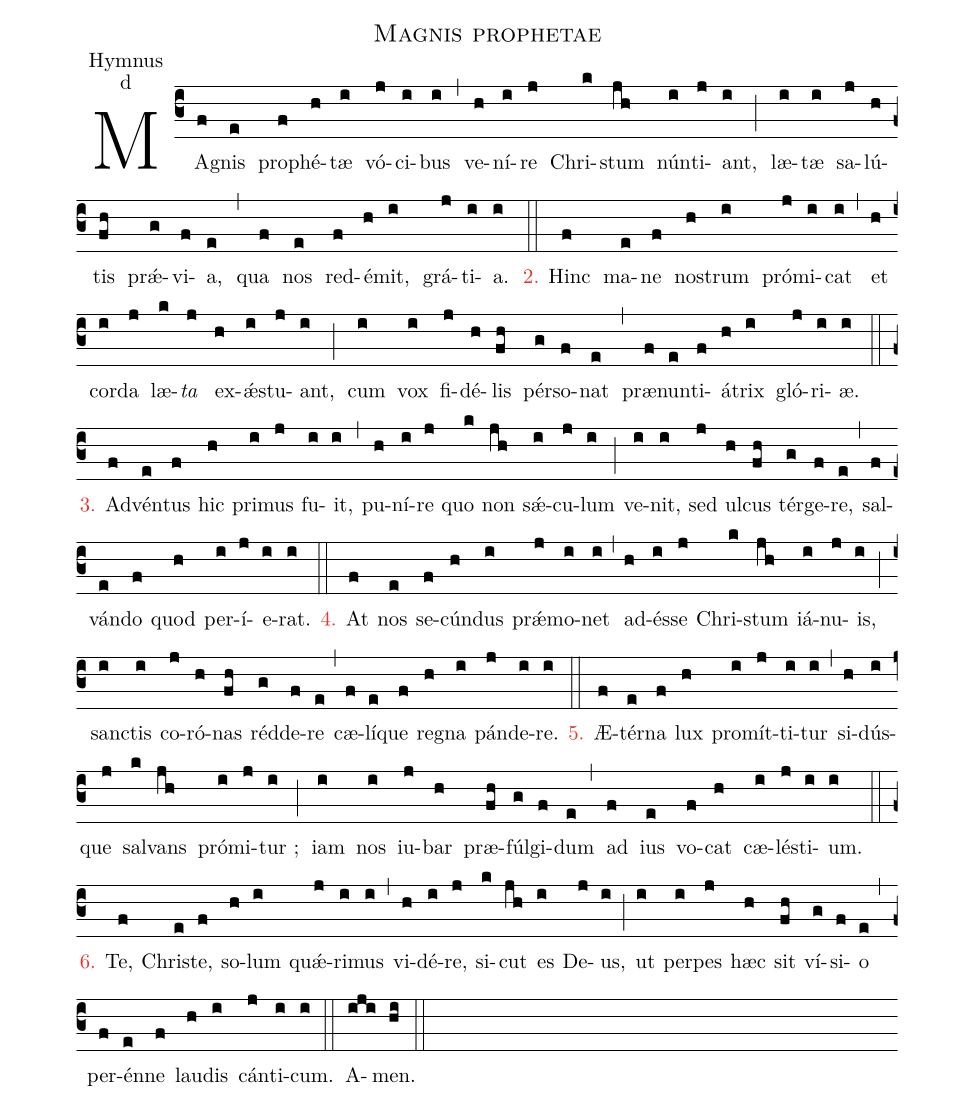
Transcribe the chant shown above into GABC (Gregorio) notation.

name:Magnis prophetae;
office-part:Hymnus;
mode:d;
%%
(c3)MA(f)gnis(e) pro(f)phé(h)tæ(i) vó(j)ci(i)bus(i) (,)
ve(h)ní(i)re(j) Chri(k)stum(jh) nún(i)ti(j)ant,(i) (;)
læ(i)tæ(i) sa(j)lú(h)tis(fh) prǽ(g)vi(f)a,(e) (,)
qua(f) nos(e) red(f)é(h)mit,(i) grá(j)ti(i)a.(i) (::)

<c>2.</c> Hinc(f) ma(e)ne(f) no(h)strum(i) pró(j)mi(i)cat(i) (,)
et(h) cor(i)da(j) læ(k)<i>ta</i>(j) ex(h)ǽ(i)stu(j)ant,(i) (;)
cum(i) vox(i) fi(j)dé(h)lis(fh) pér(g)so(f)nat(e) (,)
præ(f)nun(e)ti(f)á(h)trix(i) gló(j)ri(i)æ.(i) (::)
<c>3.</c> Ad(f)vén(e)tus(f) hic(h) pri(i)mus(j) fu(i)it,(i) (,)
pu(h)ní(i)re(j) quo(k) non(jh) sǽ(i)cu(j)lum(i) (;)
ve(i)nit,(i) sed(j) ul(h)cus(fh) tér(g)ge(f)re,(e) (,)
sal(f)ván(e)do(f) quod(h) per(i)í(j)e(i)rat.(i) (::)
<c>4.</c> At(f) nos(e) se(f)cún(h)dus(i) prǽ(j)mo(i)net(i) (,)
ad(h)és(i)se(j) Chri(k)stum(jh) iá(i)nu(j)is,(i) (;)
san(i)ctis(i) co(j)ró(h)nas(fh) réd(g)de(f)re(e) (,)
cæ(f)lí(e)que(f) re(h)gna(i) pán(j)de(i)re.(i) (::)
<c>5.</c> Æ(f)tér(e)na(f) lux(h) pro(i)mít(j)ti(i)tur(i) (,)
si(h)dús(i)que(j) sal(k)vans(jh) pró(i)mi(j)tur ;(i) (;)
iam(i) nos(i) iu(j)bar(h) præ(fh)fúl(g)gi(f)dum(e) (,)
ad(f) ius(e) vo(f)cat(h) cæ(i)lé(j)sti(i)um.(i) (::)
<c>6.</c> Te,(f) Chri(e)ste,(f) so(h)lum(i) quǽ(j)ri(i)mus(i) (,)
vi(h)dé(i)re,(j) si(k)cut(jh) es(i) De(j)us,(i) (;)
ut(i) per(i)pes(j) hæc(h) sit(fh) ví(g)si(f)o(e) (,)
per(f)én(e)ne(f) lau(h)dis(i) cán(j)ti(i)cum.(i) (::)
A(iji)men.(hi) (::)
